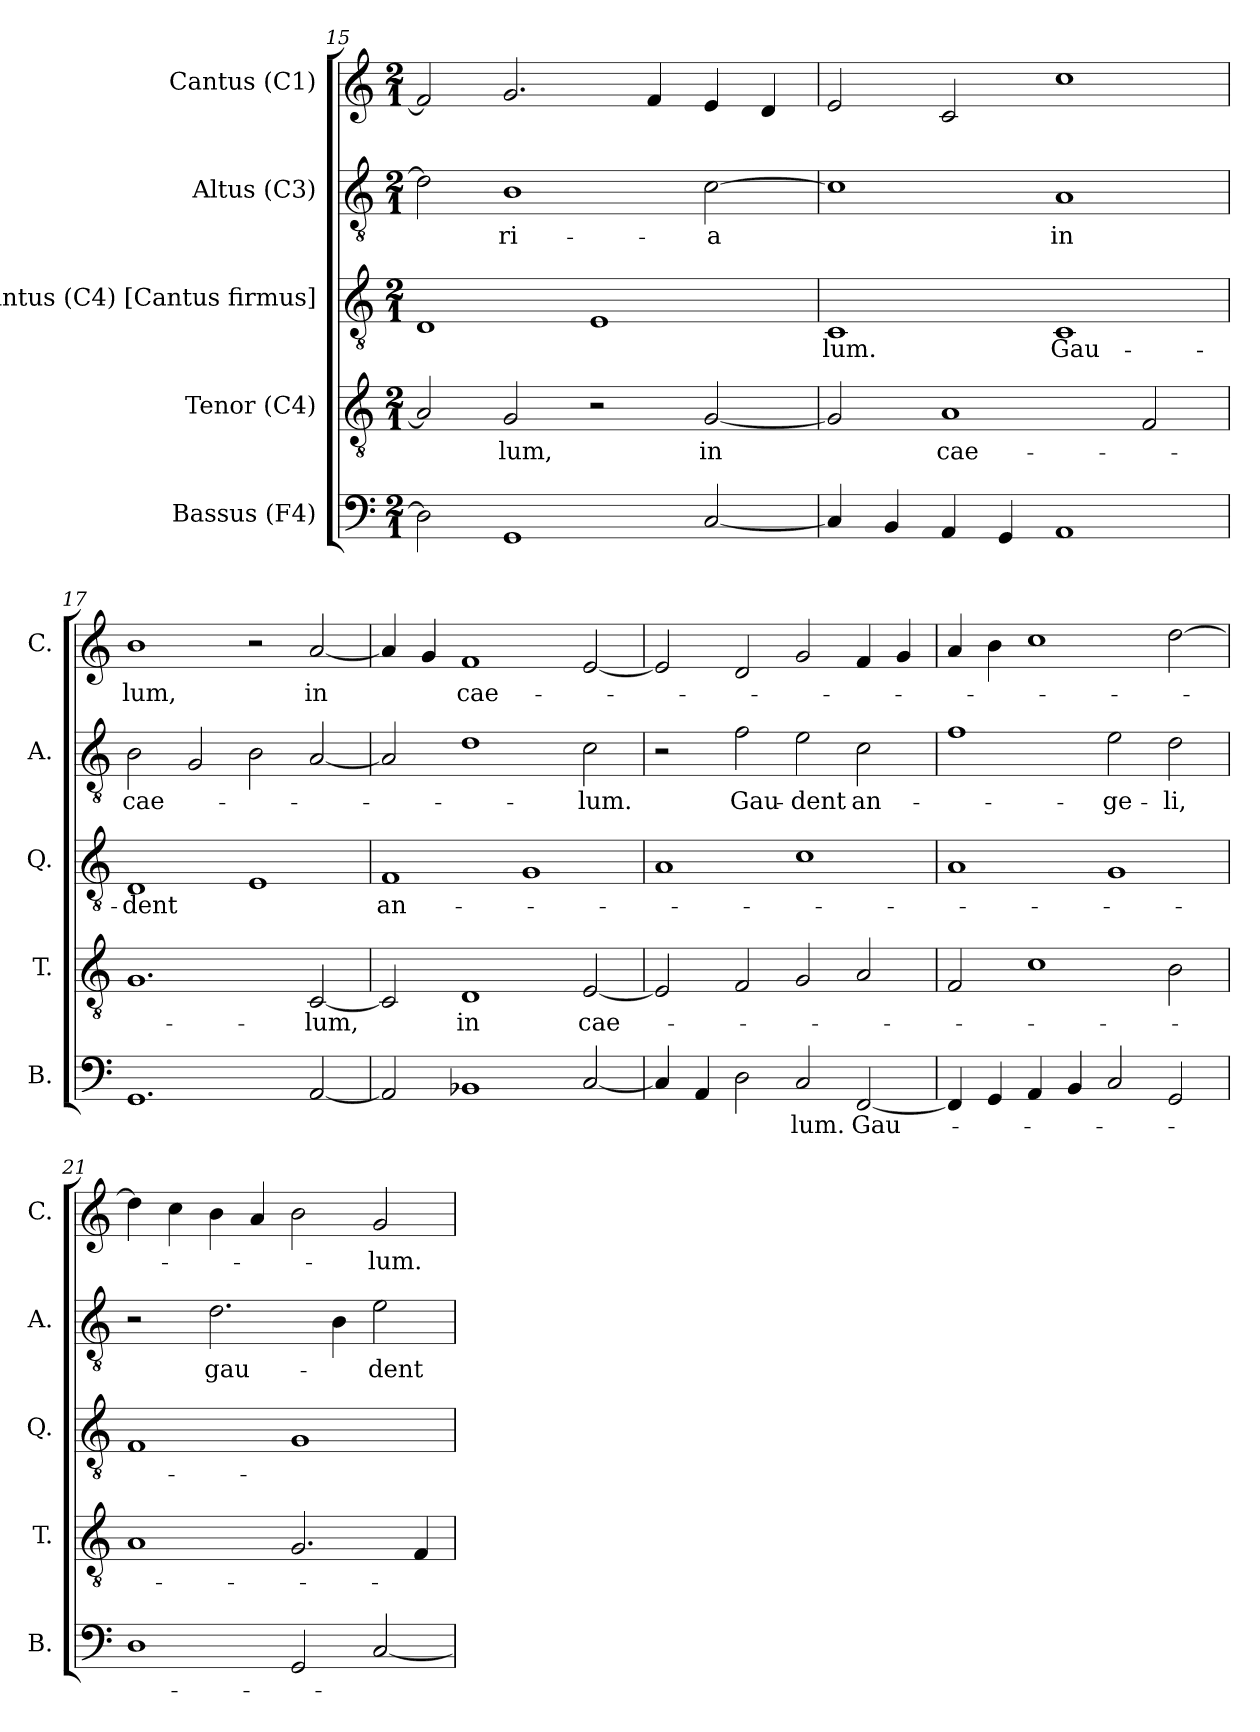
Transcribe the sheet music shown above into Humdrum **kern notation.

**kern	**text	**kern	**text	**kern	**text	**kern	**text	**kern	**text
*part5	*part5	*part4	*part4	*part3	*part3	*part2	*part2	*part1	*part1
*staff5	*staff5	*staff4	*staff4	*staff3	*staff3	*staff2	*staff2	*staff1	*staff1
*I"Bassus (F4)	*	*I"Tenor (C4)	*	*I"Quintus (C4) [Cantus firmus]	*	*I"Altus (C3)	*	*I"Cantus (C1)	*
*I'B.	*	*I'T.	*	*I'Q.	*	*I'A.	*	*I'C.	*
*clefF4	*	*clefGv2	*	*clefGv2	*	*clefGv2	*	*clefG2	*
*	*	*ITrd7c12	*	*ITrd7c12	*	*	*	*	*
*k[]	*	*k[]	*	*k[]	*	*k[]	*	*k[]	*
*C:	*	*C:	*	*C:	*	*C:	*	*C:	*
*M2/1	*	*M2/1	*	*M2/1	*	*M2/1	*	*M2/1	*
=15	=15	=15	=15	=15	=15	=15	=15	=15	=15
2Di\]	.	2AAi/]	.	1DDi	.	2di\]	.	2fi/]	.
!	!	!	!LO:LY:b:color=#000000	!	!	!	!	!	!
!	!	!	!	!	!	!	!LO:LY:b:color=#000000	!	!
1GGi	.	2GGi/	-lum,	.	.	1Bi	-ri-	2.gi/	.
.	.	2r	.	1EEi	.	.	.	.	.
.	.	.	.	.	.	.	.	4fi/	.
!	!	!	!LO:LY:b:color=#000000	!	!	!	!	!	!
!	!	!	!	!	!	!	!LO:LY:b:color=#000000	!	!
[2Ci/	.	[2GGi/	in	.	.	[2ci\	-a	4ei/	.
.	.	.	.	.	.	.	.	4di/	.
!!LO:LB:g=z
=16	=16	=16	=16	=16	=16	=16	=16	=16	=16
!	!	!	!	!	!LO:LY:b:color=#000000	!	!	!	!
4Ci/]	.	2GGi/]	.	1CCi	-lum.	1ci]	.	2ei/	.
4BBi/	.	.	.	.	.	.	.	.	.
!	!	!	!LO:LY:b:color=#000000	!	!	!	!	!	!
4AAi/	.	1AAi	cae-	.	.	.	.	2ci/	.
4GGi/	.	.	.	.	.	.	.	.	.
!	!	!	!	!	!LO:LY:b:color=#000000	!	!	!	!
!	!	!	!	!	!	!	!LO:LY:b:color=#000000	!	!
1AAi	.	.	.	1CCi	Gau-	1Ai	in	1cci	.
.	.	2FFi/	.	.	.	.	.	.	.
=17	=17	=17	=17	=17	=17	=17	=17	=17	=17
!	!	!	!	!	!LO:LY:b:color=#000000	!	!	!	!
!	!	!	!	!	!	!	!LO:LY:b:color=#000000	!	!
!	!	!	!	!	!	!	!	!	!LO:LY:b:color=#000000
1.GGi	.	1.GGi	.	1DDi	-dent	2Bi\	cae-	1bi	-lum,
.	.	.	.	.	.	2Gi/	.	.	.
.	.	.	.	1EEi	.	2Bi\	.	2r	.
!	!	!	!LO:LY:b:color=#000000	!	!	!	!	!	!
!	!	!	!	!	!	!	!	!	!LO:LY:b:color=#000000
[2AAi/	.	[2CCi/	-lum,	.	.	[2Ai/	.	[2ai/	in
=18	=18	=18	=18	=18	=18	=18	=18	=18	=18
!	!	!	!	!	!LO:LY:b:color=#000000	!	!	!	!
2AAi/]	.	2CCi/]	.	1FFi	an-	2Ai/]	.	4ai/]	.
.	.	.	.	.	.	.	.	4gi/	.
!	!	!	!LO:LY:b:color=#000000	!	!	!	!	!	!
!	!	!	!	!	!	!	!	!	!LO:LY:b:color=#000000
1BB-Xi	.	1DDi	in	.	.	1di	.	1fi	cae-
.	.	.	.	1GGi	.	.	.	.	.
!	!	!	!LO:LY:b:color=#000000	!	!	!	!	!	!
!	!	!	!	!	!	!	!LO:LY:b:color=#000000	!	!
[2Ci/	.	[2EEi/	cae-	.	.	2ci\	-lum.	[2ei/	.
=19	=19	=19	=19	=19	=19	=19	=19	=19	=19
4Ci/]	.	2EEi/]	.	1AAi	.	2r	.	2ei/]	.
4AAi/	.	.	.	.	.	.	.	.	.
!	!	!	!	!	!	!	!LO:LY:b:color=#000000	!	!
2Di\	.	2FFi/	.	.	.	2fi\	Gau-	2di/	.
!	!LO:LY:b:color=#000000	!	!	!	!	!	!	!	!
!	!	!	!	!	!	!	!LO:LY:b:color=#000000	!	!
2Ci/	-lum.	2GGi/	.	1Ci	.	2ei\	-dent	2gi/	.
!	!LO:LY:b:color=#000000	!	!	!	!	!	!	!	!
!	!	!	!	!	!	!	!LO:LY:b:color=#000000	!	!
[2FFi/	Gau-	2AAi/	.	.	.	2ci\	an-	4fi/	.
.	.	.	.	.	.	.	.	4gi/	.
!!LO:LB:g=z
=20	=20	=20	=20	=20	=20	=20	=20	=20	=20
4FFi/]	.	2FFi/	.	1AAi	.	1fi	.	4ai/	.
4GGi/	.	.	.	.	.	.	.	4bi\	.
4AAi/	.	1Ci	.	.	.	.	.	1cci	.
4BBi/	.	.	.	.	.	.	.	.	.
!	!	!	!	!	!	!	!LO:LY:b:color=#000000	!	!
2Ci/	.	.	.	1GGi	.	2ei\	-ge-	.	.
!	!	!	!	!	!	!	!LO:LY:b:color=#000000	!	!
2GGi/	.	2BBi\	.	.	.	2di\	-li,	[2ddi\	.
=21	=21	=21	=21	=21	=21	=21	=21	=21	=21
1Di	.	1AAi	.	1FFi	.	2r	.	4ddi\]	.
.	.	.	.	.	.	.	.	4cci\	.
!	!	!	!	!	!	!	!LO:LY:b:color=#000000	!	!
.	.	.	.	.	.	2.di\	gau-	4bi\	.
.	.	.	.	.	.	.	.	4ai/	.
2GGi/	.	2.GGi/	.	1GGi	.	.	.	2bi\	.
.	.	.	.	.	.	4Bi\	.	.	.
!	!	!	!	!	!	!	!LO:LY:b:color=#000000	!	!
!	!	!	!	!	!	!	!	!	!LO:LY:b:color=#000000
[2Ci/	.	.	.	.	.	2ei\	-dent	2gi/	-lum.
.	.	4FFi/	.	.	.	.	.	.	.
=	=	=	=	=	=	=	=	=	=
*-	*-	*-	*-	*-	*-	*-	*-	*-	*-
